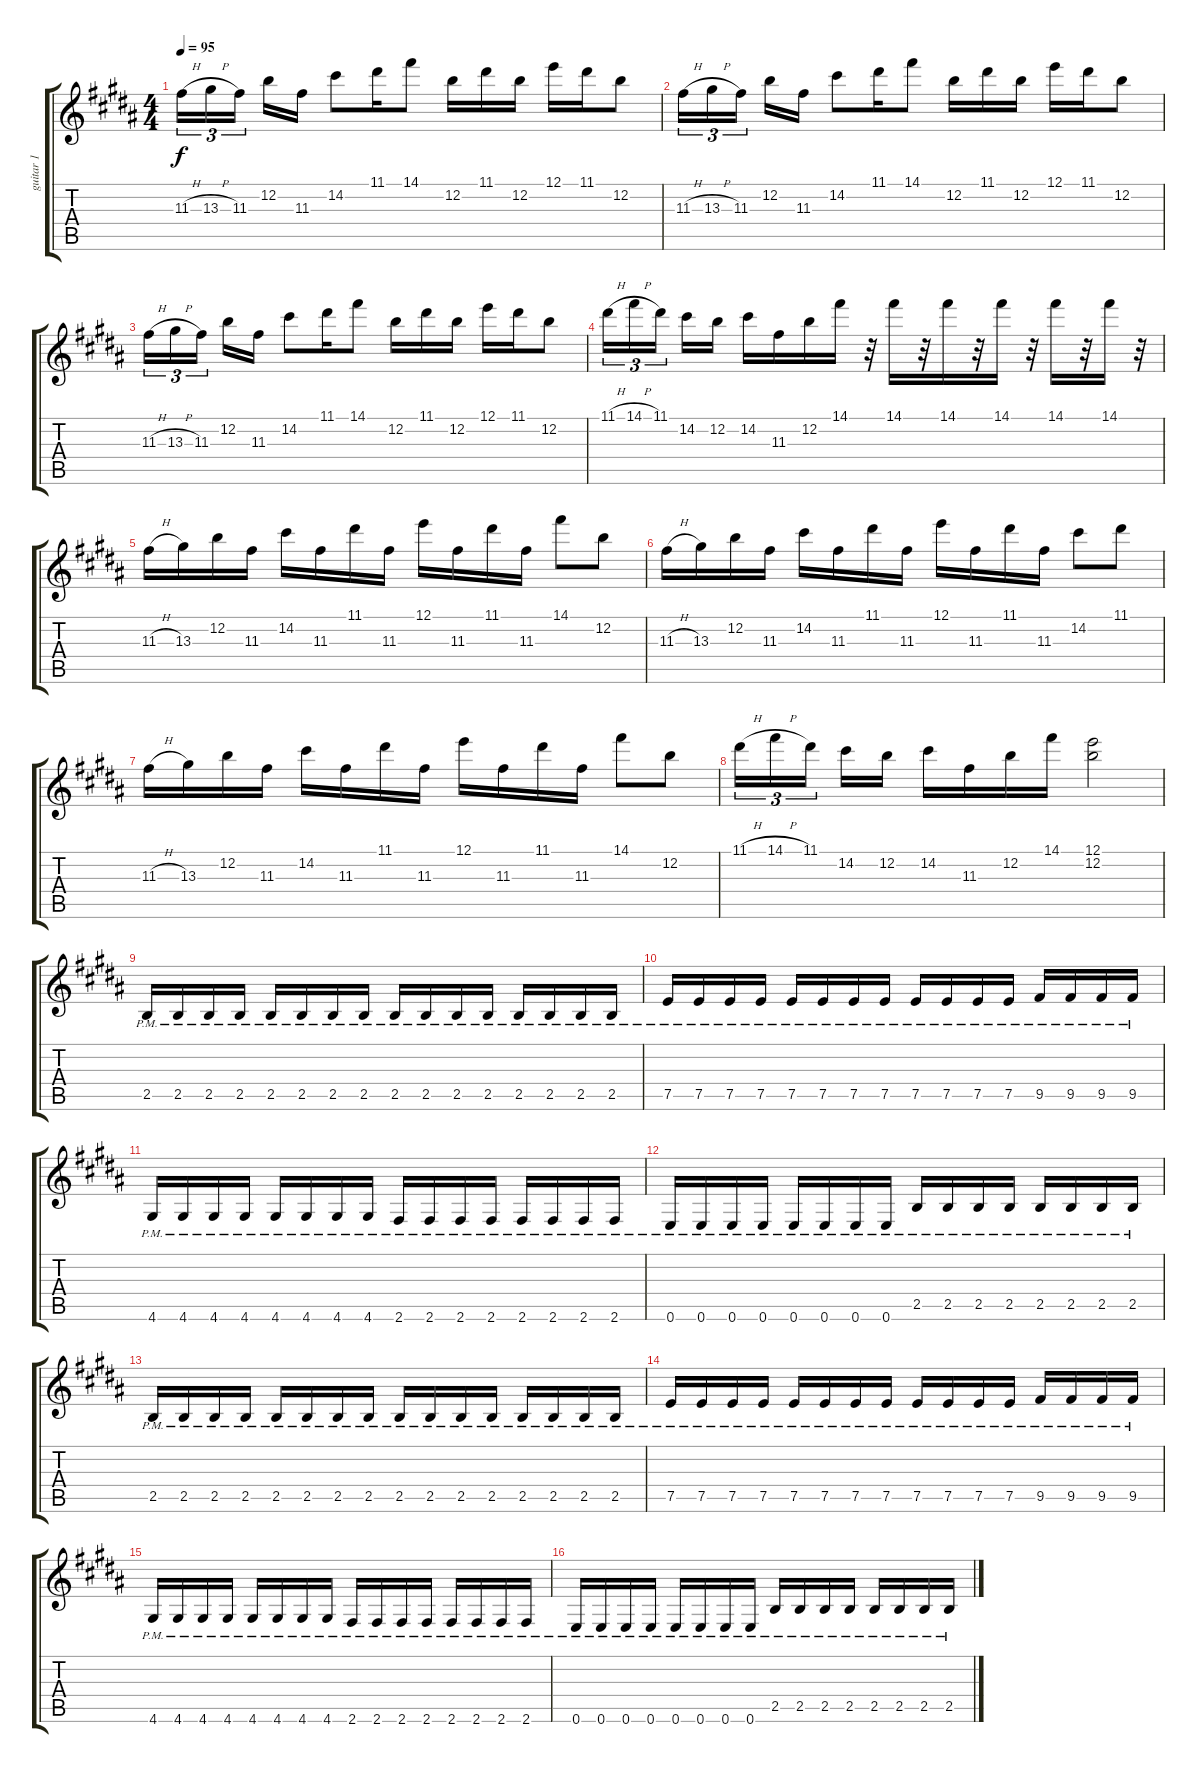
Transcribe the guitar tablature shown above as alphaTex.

\track ("guitar 1" "guitar 1") {instrument overdrivenguitar}
\staff {score tabs}
\tuning (E4 B3 G3 D3 A2 E2) {hide}
\ts (4 4)
\tempo 95
\clef g2
\ks b
11.3{h}.16{tu (3 2) dy f instrument overdrivenguitar} 13.3{h}.16{tu (3 2)} 11.3.16{tu (3 2) beam splitsecondary} 12.2.16 11.3.16 14.2.8 11.1.16 14.1.8 12.2.16 11.1.16 12.2.16 12.1.16 11.1.16 12.2.8 |
11.3{h}.16{tu (3 2)} 13.3{h}.16{tu (3 2)} 11.3.16{tu (3 2) beam splitsecondary} 12.2.16 11.3.16 14.2.8 11.1.16 14.1.8 12.2.16 11.1.16 12.2.16 12.1.16 11.1.16 12.2.8 |
11.3{h}.16{tu (3 2)} 13.3{h}.16{tu (3 2)} 11.3.16{tu (3 2) beam splitsecondary} 12.2.16 11.3.16 14.2.8 11.1.16 14.1.8 12.2.16 11.1.16 12.2.16 12.1.16 11.1.16 12.2.8 |
11.1{h}.16{tu (3 2)} 14.1{h}.16{tu (3 2)} 11.1.16{tu (3 2) beam splitsecondary} 14.2.16 12.2.16 14.2.16 11.3.16 12.2.16 14.1.16 r.32 14.1.16 r.32 14.1.16 r.32 14.1.16 r.32 14.1.16 r.32 14.1.16 r.32 |
11.3{h}.16 13.3.16 12.2.16 11.3.16 14.2.16 11.3.16 11.1.16 11.3.16 12.1.16 11.3.16 11.1.16 11.3.16 14.1.8 12.2.8 |
11.3{h}.16 13.3.16 12.2.16 11.3.16 14.2.16 11.3.16 11.1.16 11.3.16 12.1.16 11.3.16 11.1.16 11.3.16 14.2.8 11.1.8 |
11.3{h}.16 13.3.16 12.2.16 11.3.16 14.2.16 11.3.16 11.1.16 11.3.16 12.1.16 11.3.16 11.1.16 11.3.16 14.1.8 12.2.8 |
11.1{h}.16{tu (3 2)} 14.1{h}.16{tu (3 2)} 11.1.16{tu (3 2) beam splitsecondary} 14.2.16 12.2.16 14.2.16 11.3.16 12.2.16 14.1.16 (12.1 12.2).2 |
2.5{pm}.16 2.5{pm}.16 2.5{pm}.16 2.5{pm}.16 2.5{pm}.16 2.5{pm}.16 2.5{pm}.16 2.5{pm}.16 2.5{pm}.16 2.5{pm}.16 2.5{pm}.16 2.5{pm}.16 2.5{pm}.16 2.5{pm}.16 2.5{pm}.16 2.5{pm}.16 |
7.5{pm}.16 7.5{pm}.16 7.5{pm}.16 7.5{pm}.16 7.5{pm}.16 7.5{pm}.16 7.5{pm}.16 7.5{pm}.16 7.5{pm}.16 7.5{pm}.16 7.5{pm}.16 7.5{pm}.16 9.5{pm}.16 9.5{pm}.16 9.5{pm}.16 9.5{pm}.16 |
4.6{pm}.16 4.6{pm}.16 4.6{pm}.16 4.6{pm}.16 4.6{pm}.16 4.6{pm}.16 4.6{pm}.16 4.6{pm}.16 2.6{pm}.16 2.6{pm}.16 2.6{pm}.16 2.6{pm}.16 2.6{pm}.16 2.6{pm}.16 2.6{pm}.16 2.6{pm}.16 |
0.6{pm}.16 0.6{pm}.16 0.6{pm}.16 0.6{pm}.16 0.6{pm}.16 0.6{pm}.16 0.6{pm}.16 0.6{pm}.16 2.5{pm}.16 2.5{pm}.16 2.5{pm}.16 2.5{pm}.16 2.5{pm}.16 2.5{pm}.16 2.5{pm}.16 2.5{pm}.16 |
2.5{pm}.16 2.5{pm}.16 2.5{pm}.16 2.5{pm}.16 2.5{pm}.16 2.5{pm}.16 2.5{pm}.16 2.5{pm}.16 2.5{pm}.16 2.5{pm}.16 2.5{pm}.16 2.5{pm}.16 2.5{pm}.16 2.5{pm}.16 2.5{pm}.16 2.5{pm}.16 |
7.5{pm}.16 7.5{pm}.16 7.5{pm}.16 7.5{pm}.16 7.5{pm}.16 7.5{pm}.16 7.5{pm}.16 7.5{pm}.16 7.5{pm}.16 7.5{pm}.16 7.5{pm}.16 7.5{pm}.16 9.5{pm}.16 9.5{pm}.16 9.5{pm}.16 9.5{pm}.16 |
4.6{pm}.16 4.6{pm}.16 4.6{pm}.16 4.6{pm}.16 4.6{pm}.16 4.6{pm}.16 4.6{pm}.16 4.6{pm}.16 2.6{pm}.16 2.6{pm}.16 2.6{pm}.16 2.6{pm}.16 2.6{pm}.16 2.6{pm}.16 2.6{pm}.16 2.6{pm}.16 |
0.6{pm}.16 0.6{pm}.16 0.6{pm}.16 0.6{pm}.16 0.6{pm}.16 0.6{pm}.16 0.6{pm}.16 0.6{pm}.16 2.5{pm}.16 2.5{pm}.16 2.5{pm}.16 2.5{pm}.16 2.5{pm}.16 2.5{pm}.16 2.5{pm}.16 2.5{pm}.16
